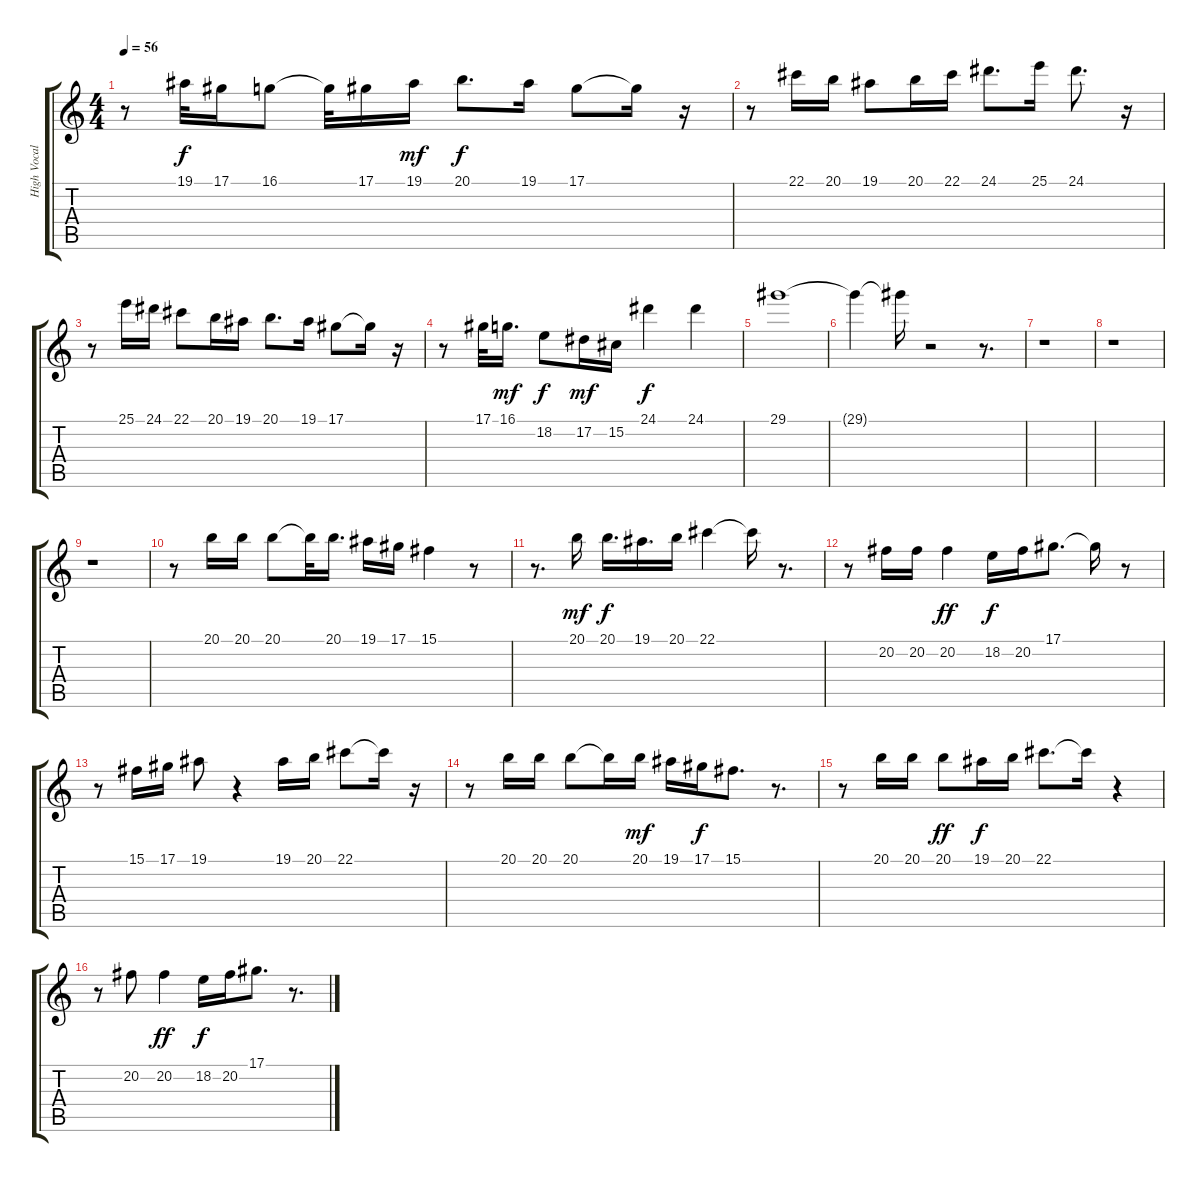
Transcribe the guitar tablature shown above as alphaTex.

\track ("High Vocals" "High Vocal") {instrument synthvoice}
\staff {score tabs}
\tuning (Eb4 Bb3 Gb3 Db3 Ab2 Eb2) {hide}
\ts (4 4)
\tempo 56
\clef g2
\ks c
r.8{dy f} 19.1.32 17.1.16 16.1.8 16.1{t}.32 17.1.16 19.1.16{dy mf} 20.1.8{d dy f} 19.1.16 17.1.8 17.1{t}.16 r.16 |
r.8 22.1.16 20.1.16 19.1.8 20.1.16 22.1.16 24.1.8{d} 25.1.16 24.1.8{d} r.16 |
r.8 25.1.16 24.1.16 22.1.8 20.1.16 19.1.16 20.1.8{d} 19.1.16 17.1.8 17.1{t}.16 r.16 |
r.8 17.1.32 16.1.16{d dy mf} 18.2.8{dy f} 17.2.16{dy mf} 15.2.16 24.1.4{dy f} 24.1.4 |
29.1.1 |
29.1{t}.4 29.1{t}.16 r.2 r.8{d} |
r.1 |
r.1 |
r.1 |
r.8 20.1.16{volume 16} 20.1.16 20.1.8 20.1{t}.32 20.1.16{d} 19.1.16 17.1.16 15.1.4 r.8 |
r.8{d} 20.1.16{dy mf} 20.1.16{d dy f} 19.1.16{d} 20.1.16 22.1.4 22.1{t}.16 r.8{d} |
r.8 20.2.16 20.2.16 20.2.4{dy ff} 18.2.16{dy f} 20.2.16 17.1.8{d} 17.1{t}.16 r.8 |
r.8 15.1.16 17.1.16 19.1.8 r.4 19.1.16 20.1.16 22.1.8 22.1{t}.16 r.16 |
r.8 20.1.16 20.1.16 20.1.8 20.1{t}.16 20.1.16{dy mf} 19.1.16 17.1.16{dy f} 15.1.8{d} r.8{d} |
r.8 20.1.16 20.1.16 20.1.8{dy ff} 19.1.16{dy f} 20.1.16 22.1.8{d} 22.1{t}.16 r.4 |
r.8 20.2.8 20.2.4{dy ff} 18.2.16{dy f} 20.2.16 17.1.8{d} r.8{d}
